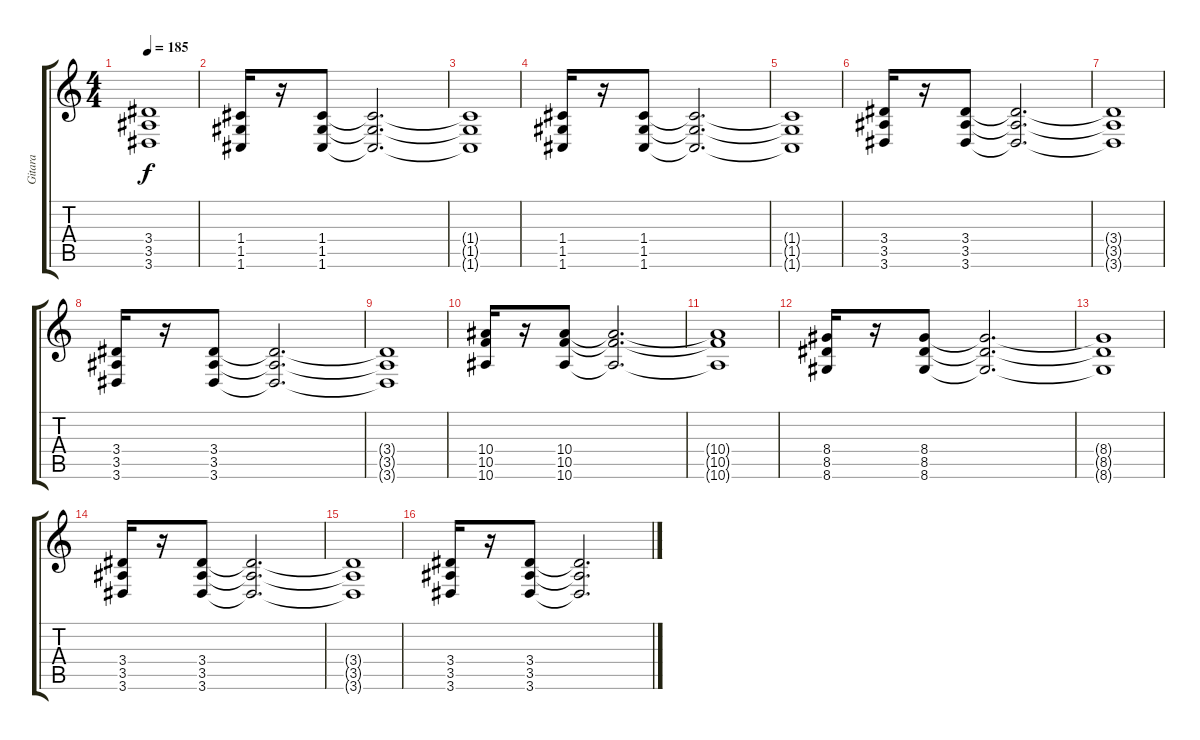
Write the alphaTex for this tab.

\track ("Gitara" "Gitara") {instrument distortionguitar}
\staff {score tabs}
\tuning (D4 A3 F3 C3 G2 C2) {hide}
\ts (4 4)
\tempo 185
\clef g2
\ks c
(3.4{t} 3.5{t} 3.6{t}).1{dy f} |
(1.4 1.5 1.6).16 r.16 (1.4 1.5 1.6).8 (1.4{t} 1.5{t} 1.6{t}).2{d} |
(1.4{t} 1.5{t} 1.6{t}).1 |
(1.4 1.5 1.6).16 r.16 (1.4 1.5 1.6).8 (1.4{t} 1.5{t} 1.6{t}).2{d} |
(1.4{t} 1.5{t} 1.6{t}).1 |
(3.4 3.5 3.6).16 r.16 (3.4 3.5 3.6).8 (3.4{t} 3.5{t} 3.6{t}).2{d} |
(3.4{t} 3.5{t} 3.6{t}).1 |
(3.4 3.5 3.6).16 r.16 (3.4 3.5 3.6).8 (3.4{t} 3.5{t} 3.6{t}).2{d} |
(3.4{t} 3.5{t} 3.6{t}).1 |
(10.4 10.5 10.6).16 r.16 (10.4 10.5 10.6).8 (10.4{t} 10.5{t} 10.6{t}).2{d} |
(10.4{t} 10.5{t} 10.6{t}).1 |
(8.4 8.5 8.6).16 r.16 (8.4 8.5 8.6).8 (8.4{t} 8.5{t} 8.6{t}).2{d} |
(8.4{t} 8.5{t} 8.6{t}).1 |
(3.4 3.5 3.6).16 r.16 (3.4 3.5 3.6).8 (3.4{t} 3.5{t} 3.6{t}).2{d} |
(3.4{t} 3.5{t} 3.6{t}).1 |
(3.4 3.5 3.6).16 r.16 (3.4 3.5 3.6).8 (3.4{t} 3.5{t} 3.6{t}).2{d}
